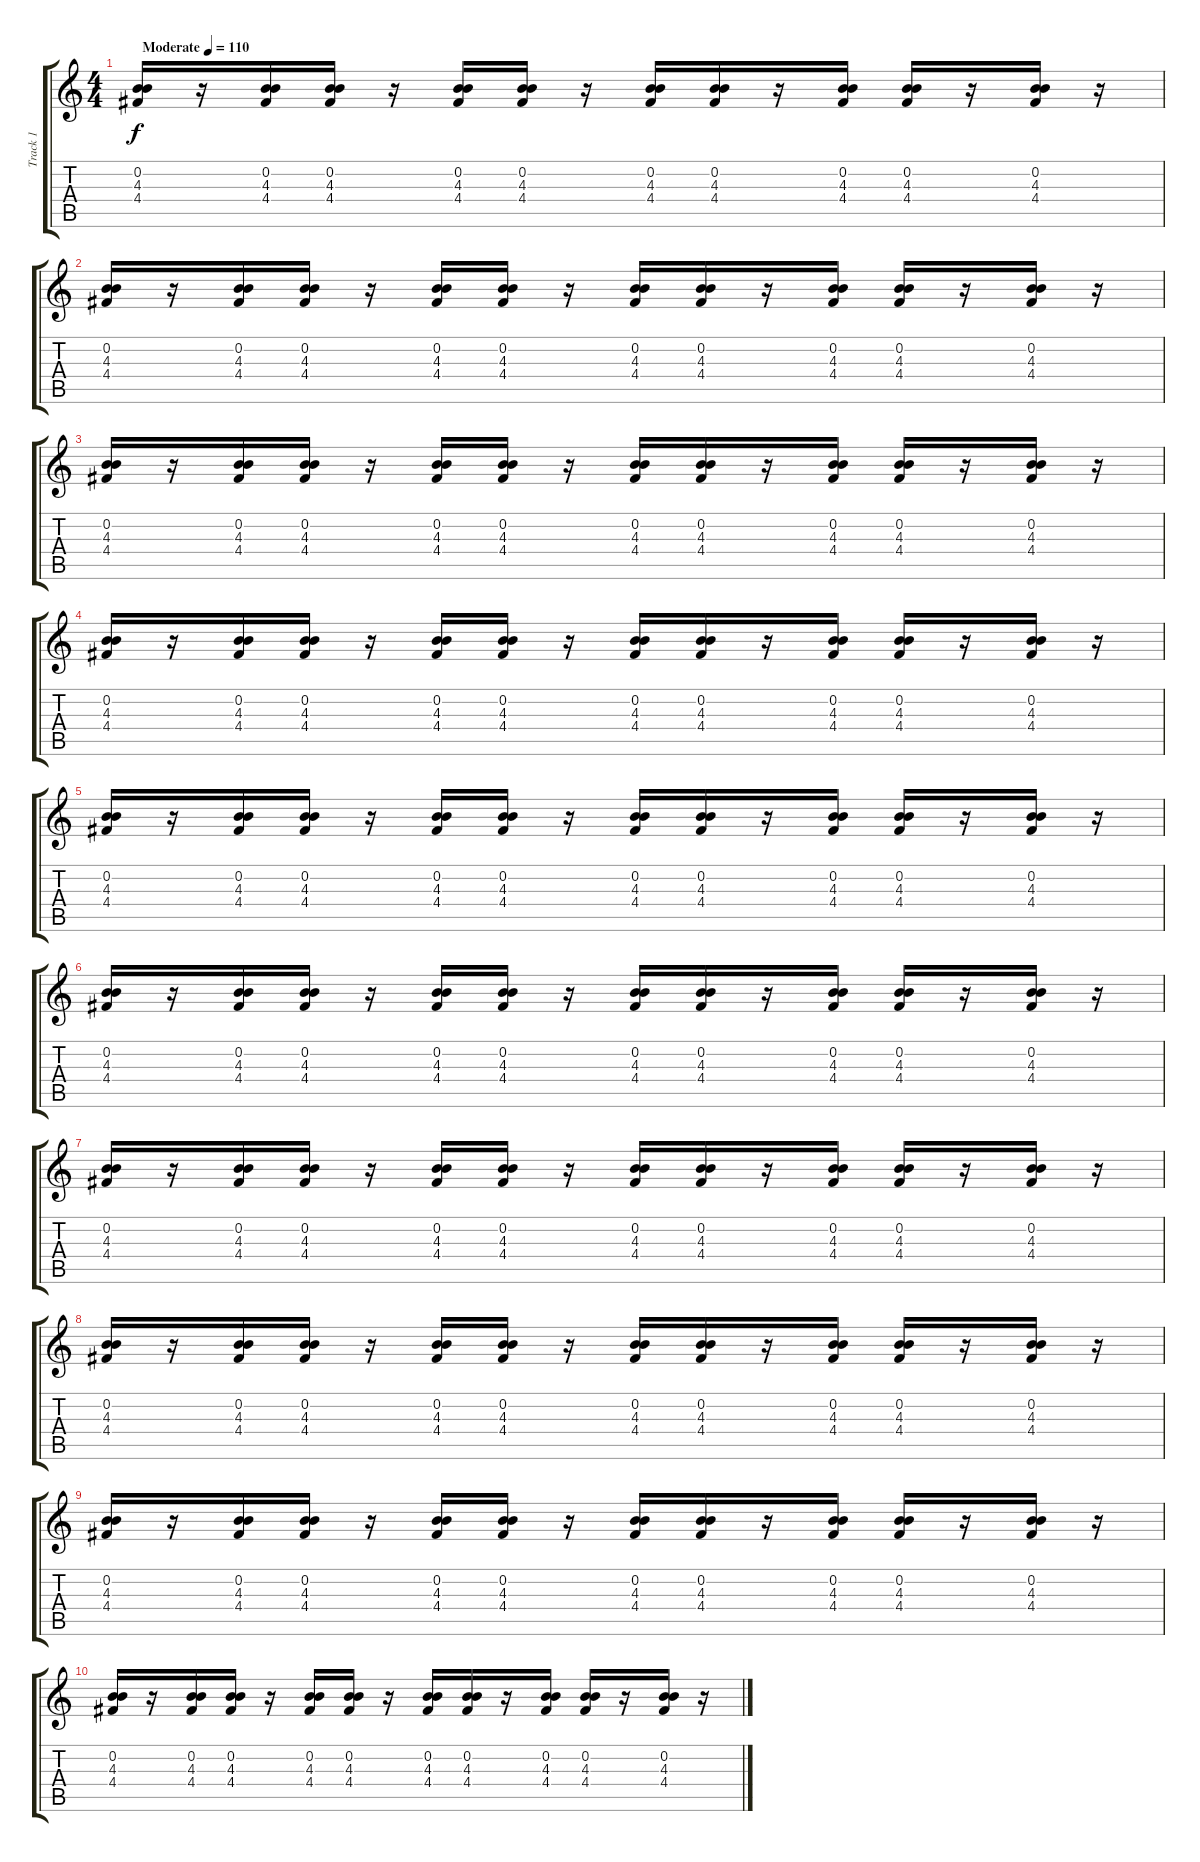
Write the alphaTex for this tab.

\track ("Track 1" "Track 1") {instrument overdrivenguitar}
\staff {score tabs}
\tuning (E4 B3 G3 D3 A2 E2) {hide}
\ts (4 4)
\tempo (110 "Moderate")
\clef g2
\ks c
(0.2 4.3 4.4).16{dy f instrument overdrivenguitar} r.16 (0.2 4.3 4.4).16 (0.2 4.3 4.4).16 r.16 (0.2 4.3 4.4).16 (0.2 4.3 4.4).16 r.16 (0.2 4.3 4.4).16 (0.2 4.3 4.4).16 r.16 (0.2 4.3 4.4).16 (0.2 4.3 4.4).16 r.16 (0.2 4.3 4.4).16 r.16 |
(0.2 4.3 4.4).16 r.16 (0.2 4.3 4.4).16 (0.2 4.3 4.4).16 r.16 (0.2 4.3 4.4).16 (0.2 4.3 4.4).16 r.16 (0.2 4.3 4.4).16 (0.2 4.3 4.4).16 r.16 (0.2 4.3 4.4).16 (0.2 4.3 4.4).16 r.16 (0.2 4.3 4.4).16 r.16 |
(0.2 4.3 4.4).16 r.16 (0.2 4.3 4.4).16 (0.2 4.3 4.4).16 r.16 (0.2 4.3 4.4).16 (0.2 4.3 4.4).16 r.16 (0.2 4.3 4.4).16 (0.2 4.3 4.4).16 r.16 (0.2 4.3 4.4).16 (0.2 4.3 4.4).16 r.16 (0.2 4.3 4.4).16 r.16 |
(0.2 4.3 4.4).16 r.16 (0.2 4.3 4.4).16 (0.2 4.3 4.4).16 r.16 (0.2 4.3 4.4).16 (0.2 4.3 4.4).16 r.16 (0.2 4.3 4.4).16 (0.2 4.3 4.4).16 r.16 (0.2 4.3 4.4).16 (0.2 4.3 4.4).16 r.16 (0.2 4.3 4.4).16 r.16 |
(0.2 4.3 4.4).16 r.16 (0.2 4.3 4.4).16 (0.2 4.3 4.4).16 r.16 (0.2 4.3 4.4).16 (0.2 4.3 4.4).16 r.16 (0.2 4.3 4.4).16 (0.2 4.3 4.4).16 r.16 (0.2 4.3 4.4).16 (0.2 4.3 4.4).16 r.16 (0.2 4.3 4.4).16 r.16 |
(0.2 4.3 4.4).16 r.16 (0.2 4.3 4.4).16 (0.2 4.3 4.4).16 r.16 (0.2 4.3 4.4).16 (0.2 4.3 4.4).16 r.16 (0.2 4.3 4.4).16 (0.2 4.3 4.4).16 r.16 (0.2 4.3 4.4).16 (0.2 4.3 4.4).16 r.16 (0.2 4.3 4.4).16 r.16 |
(0.2 4.3 4.4).16 r.16 (0.2 4.3 4.4).16 (0.2 4.3 4.4).16 r.16 (0.2 4.3 4.4).16 (0.2 4.3 4.4).16 r.16 (0.2 4.3 4.4).16 (0.2 4.3 4.4).16 r.16 (0.2 4.3 4.4).16 (0.2 4.3 4.4).16 r.16 (0.2 4.3 4.4).16 r.16 |
(0.2 4.3 4.4).16 r.16 (0.2 4.3 4.4).16 (0.2 4.3 4.4).16 r.16 (0.2 4.3 4.4).16 (0.2 4.3 4.4).16 r.16 (0.2 4.3 4.4).16 (0.2 4.3 4.4).16 r.16 (0.2 4.3 4.4).16 (0.2 4.3 4.4).16 r.16 (0.2 4.3 4.4).16 r.16 |
(0.2 4.3 4.4).16 r.16 (0.2 4.3 4.4).16 (0.2 4.3 4.4).16 r.16 (0.2 4.3 4.4).16 (0.2 4.3 4.4).16 r.16 (0.2 4.3 4.4).16 (0.2 4.3 4.4).16 r.16 (0.2 4.3 4.4).16 (0.2 4.3 4.4).16 r.16 (0.2 4.3 4.4).16 r.16 |
(0.2 4.3 4.4).16 r.16 (0.2 4.3 4.4).16 (0.2 4.3 4.4).16 r.16 (0.2 4.3 4.4).16 (0.2 4.3 4.4).16 r.16 (0.2 4.3 4.4).16 (0.2 4.3 4.4).16 r.16 (0.2 4.3 4.4).16 (0.2 4.3 4.4).16 r.16 (0.2 4.3 4.4).16 r.16
